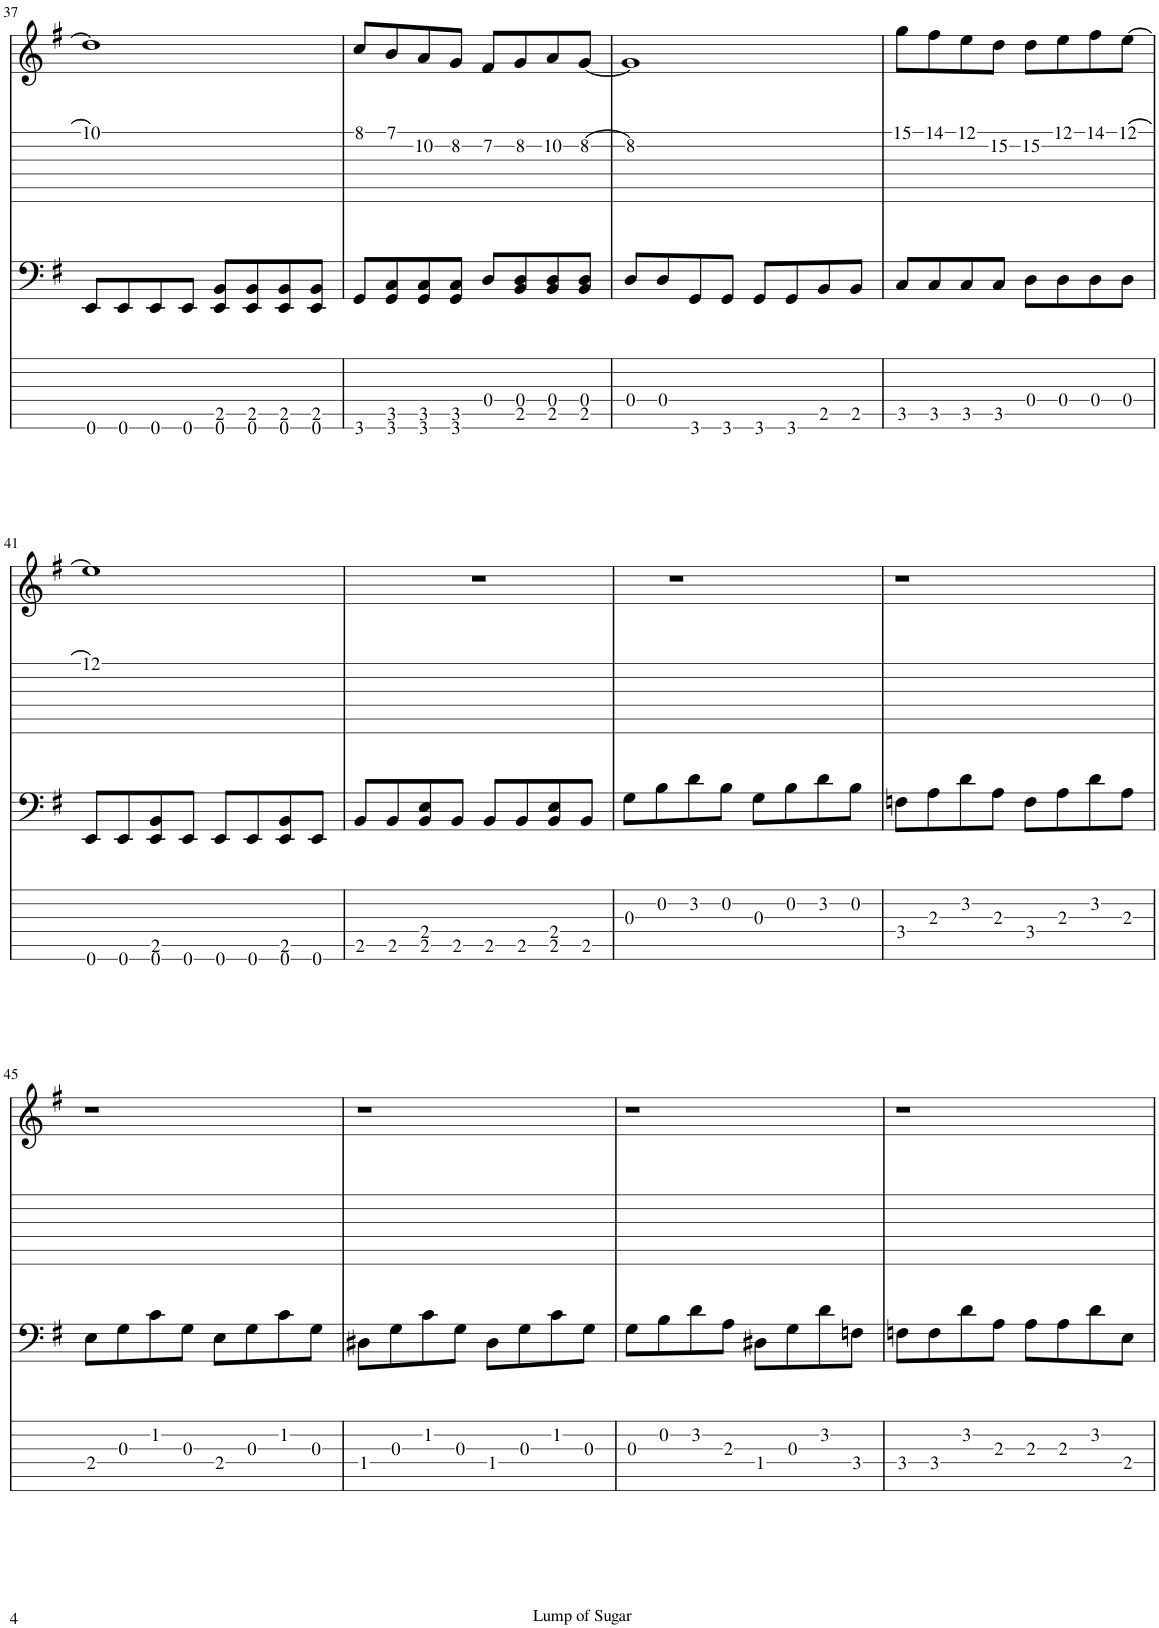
**kern	**kern	**kern	**kern
*part2	*part2	*part1	*part1
*staff4	*staff3	*staff2	*staff1
*I"Electric Guitar  (Power Chord/Arpegio)	*	*I"Electric Guitar  (Melody)	*
*I'Elec Gtr	*	*I'Elec Gtr	*
!!LO:PB:g=z
*	*clefF4	*	*clefG2
*k[f#]	*k[f#]	*k[f#]	*k[f#]
*G:	*G:	*G:	*G:
*M4/4	*M4/4	*M4/4	*M4/4
=37	=37	=37	=37
8EEL	8EE/L	1dd]	1dd]
8EEJ	8EE/	.	.
8EEL	8EE/	.	.
8EEJ	8EE/J	.	.
8EE\ 8BB\L	8EE/ 8BB/L	.	.
8EE\ 8BB\J	8EE/ 8BB/	.	.
8EE\ 8BB\L	8EE/ 8BB/	.	.
8EE\ 8BB\J	8EE/ 8BB/J	.	.
=38	=38	=38	=38
8GGL	8GG/L	8ccL	8cc/L
8GG\ 8C\J	8GG/ 8C/	8bJ	8b/
8GG\ 8C\L	8GG/ 8C/	8aL	8a/
8GG\ 8C\J	8GG/ 8C/J	8gJ	8g/J
8DL	8D/L	8f#L	8f#/L
8BB\ 8D\J	8BB/ 8D/	8gJ	8g/
8BB\ 8D\L	8BB/ 8D/	8aL	8a/
8BB\ 8D\J	8BB/ 8D/J	[8gJ	[8g/J
=39	=39	=39	=39
8DL	8D/L	1g]	1g]
8DJ	8D/	.	.
8GGL	8GG/	.	.
8GGJ	8GG/J	.	.
8GGL	8GG/L	.	.
8GGJ	8GG/	.	.
8BBL	8BB/	.	.
8BBJ	8BB/J	.	.
=40	=40	=40	=40
8CL	8C/L	8ggL	8gg\L
8CJ	8C/	8ff#J	8ff#\
8CL	8C/	8eeL	8ee\
8CJ	8C/J	8ddJ	8dd\J
8DL	8D\L	8ddL	8dd\L
8DJ	8D\	8eeJ	8ee\
8DL	8D\	8ff#L	8ff#\
8DJ	8D\J	[8eeJ	[8ee\J
!!LO:LB:g=z
=41	=41	=41	=41
8EEL	8EE/L	1ee]	1ee]
8EEJ	8EE/	.	.
8EE\ 8BB\L	8EE/ 8BB/	.	.
8EEJ	8EE/J	.	.
8EEL	8EE/L	.	.
8EEJ	8EE/	.	.
8EE\ 8BB\L	8EE/ 8BB/	.	.
8EEJ	8EE/J	.	.
=42	=42	=42	=42
8BBL	8BB/L	1r	1r
8BBJ	8BB/	.	.
8BB\ 8E\L	8BB/ 8E/	.	.
8BBJ	8BB/J	.	.
8BBL	8BB/L	.	.
8BBJ	8BB/	.	.
8BB\ 8E\L	8BB/ 8E/	.	.
8BBJ	8BB/J	.	.
=43	=43	=43	=43
8GL	8G\L	1r	1r
8BJ	8B\	.	.
8dL	8d\	.	.
8BJ	8B\J	.	.
8GL	8G\L	.	.
8BJ	8B\	.	.
8dL	8d\	.	.
8BJ	8B\J	.	.
=44	=44	=44	=44
8FnL	8Fn\L	1r	1r
8AJ	8A\	.	.
8dL	8d\	.	.
8AJ	8A\J	.	.
8FL	8F\L	.	.
8AJ	8A\	.	.
8dL	8d\	.	.
8AJ	8A\J	.	.
!!LO:LB:g=z
=45	=45	=45	=45
8EL	8E\L	1r	1r
8GJ	8G\	.	.
8cL	8c\	.	.
8GJ	8G\J	.	.
8EL	8E\L	.	.
8GJ	8G\	.	.
8cL	8c\	.	.
8GJ	8G\J	.	.
=46	=46	=46	=46
8D#XL	8D#X\L	1r	1r
8GJ	8G\	.	.
8cL	8c\	.	.
8GJ	8G\J	.	.
8D#L	8D#\L	.	.
8GJ	8G\	.	.
8cL	8c\	.	.
8GJ	8G\J	.	.
=47	=47	=47	=47
8GL	8G\L	1r	1r
8BJ	8B\	.	.
8dL	8d\	.	.
8AJ	8A\J	.	.
8D#XL	8D#X\L	.	.
8GJ	8G\	.	.
8dL	8d\	.	.
8FnJ	8Fn\J	.	.
=48	=48	=48	=48
8FnL	8Fn\L	1r	1r
8FJ	8F\	.	.
8dL	8d\	.	.
8AJ	8A\J	.	.
8AL	8A\L	.	.
8AJ	8A\	.	.
8dL	8d\	.	.
8EJ	8E\J	.	.
=	=	=	=
*-	*-	*-	*-
